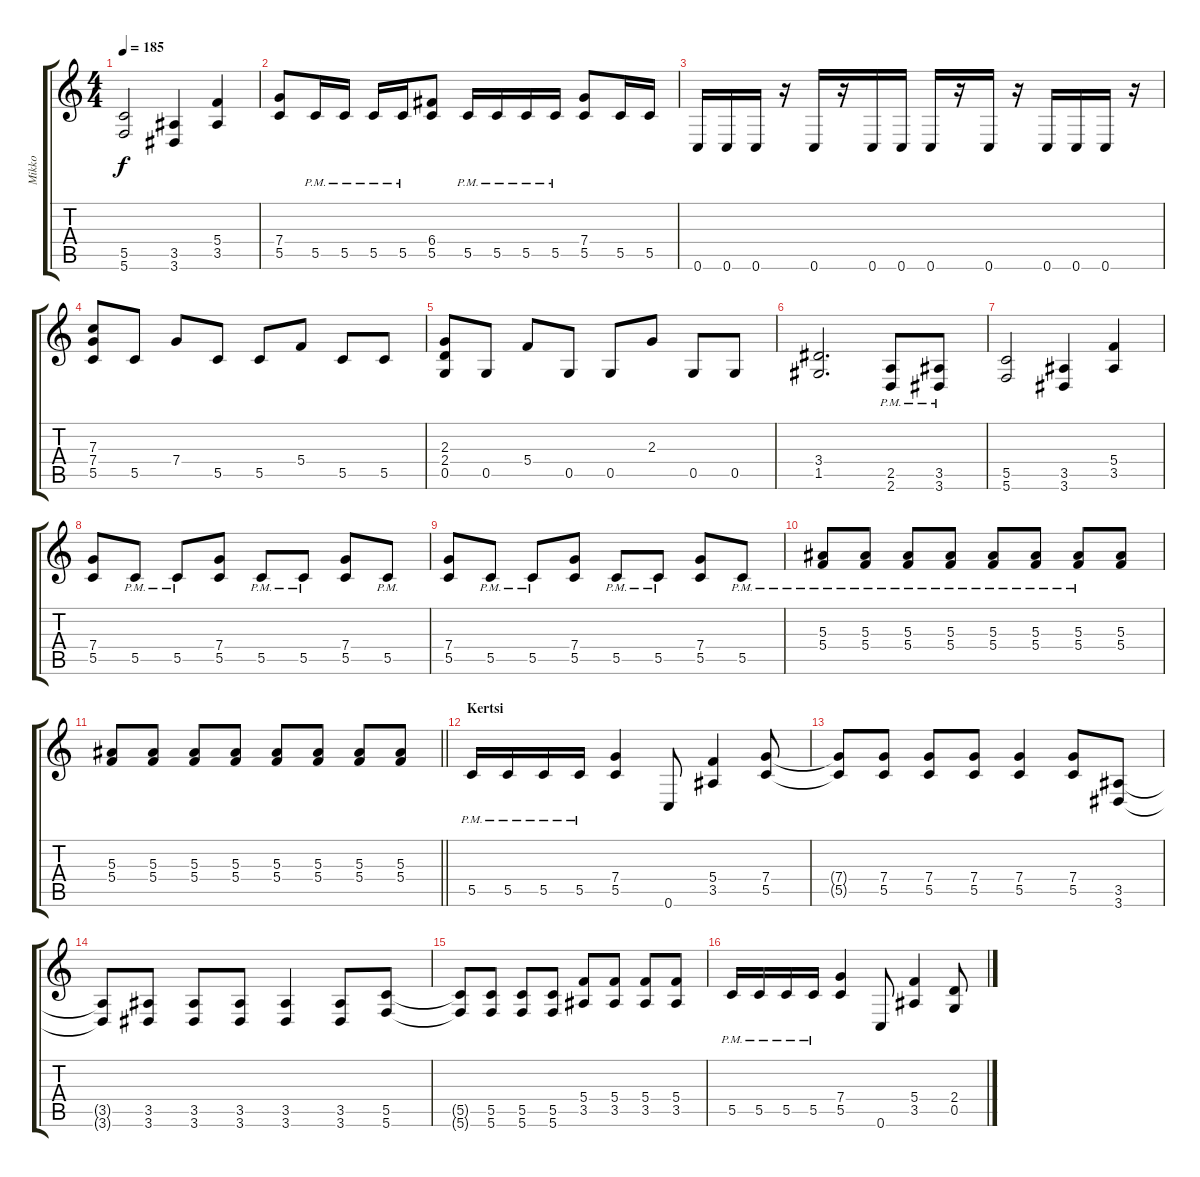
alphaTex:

\track ("Mikko" "Mikko") {instrument distortionguitar}
\staff {score tabs}
\tuning (D4 A3 F3 C3 G2 C2) {hide}
\ts (4 4)
\tempo 185
\clef g2
\ks c
(5.5 5.6).2{dy f} (3.5 3.6).4 (5.4 3.5).4 |
(7.4 5.5).8 5.5{pm}.16 5.5{pm}.16 5.5{pm}.16 5.5{pm}.16 (6.4 5.5).8 5.5{pm}.16 5.5{pm}.16 5.5{pm}.16 5.5{pm}.16 (7.4 5.5).8 5.5.16 5.5.16 |
0.6.16 0.6.16 0.6.16 r.16 0.6.16 r.16 0.6.16 0.6.16 0.6.16 r.16 0.6.16 r.16 0.6.16 0.6.16 0.6.16 r.16 |
(7.3 7.4 5.5).8 5.5.8 7.4.8 5.5.8 5.5.8 5.4.8 5.5.8 5.5.8 |
(2.3 2.4 0.5).8 0.5.8 5.4.8 0.5.8 0.5.8 2.3.8 0.5.8 0.5.8 |
(3.4 1.5).2{d} (2.5{pm} 2.6{pm}).8 (3.5{pm} 3.6{pm}).8 |
(5.5 5.6).2 (3.5 3.6).4 (5.4 3.5).4 |
(7.4 5.5).8 5.5{pm}.8 5.5{pm}.8 (7.4 5.5).8 5.5{pm}.8 5.5{pm}.8 (7.4 5.5).8 5.5{pm}.8 |
(7.4 5.5).8 5.5{pm}.8 5.5{pm}.8 (7.4 5.5).8 5.5{pm}.8 5.5{pm}.8 (7.4 5.5).8 5.5{pm}.8 |
(5.3{pm} 5.4{pm}).8{volume 8} (5.3{pm} 5.4{pm}).8{volume 14} (5.3{pm} 5.4{pm}).8 (5.3{pm} 5.4{pm}).8 (5.3{pm} 5.4{pm}).8 (5.3{pm} 5.4{pm}).8 (5.3{pm} 5.4{pm}).8 (5.3 5.4).8 |
\barLineRight lightlight
(5.3 5.4).8 (5.3 5.4).8 (5.3 5.4).8 (5.3 5.4).8 (5.3 5.4).8 (5.3 5.4).8 (5.3 5.4).8 (5.3 5.4).8 |
\section ("" "Kertsi")
5.5{pm}.16 5.5{pm}.16 5.5{pm}.16 5.5{pm}.16 (7.4 5.5).4 0.6.8 (5.4 3.5).4 (7.4 5.5).8 |
(7.4{t} 5.5{t}).8 (7.4 5.5).8 (7.4 5.5).8 (7.4 5.5).8 (7.4 5.5).4 (7.4 5.5).8 (3.5 3.6).8 |
(3.5{t} 3.6{t}).8 (3.5 3.6).8 (3.5 3.6).8 (3.5 3.6).8 (3.5 3.6).4 (3.5 3.6).8 (5.5 5.6).8 |
(5.5{t} 5.6{t}).8 (5.5 5.6).8 (5.5 5.6).8 (5.5 5.6).8 (5.4 3.5).8 (5.4 3.5).8 (5.4 3.5).8 (5.4 3.5).8 |
5.5{pm}.16 5.5{pm}.16 5.5{pm}.16 5.5{pm}.16 (7.4 5.5).4 0.6.8 (5.4 3.5).4 (2.4 0.5).8
